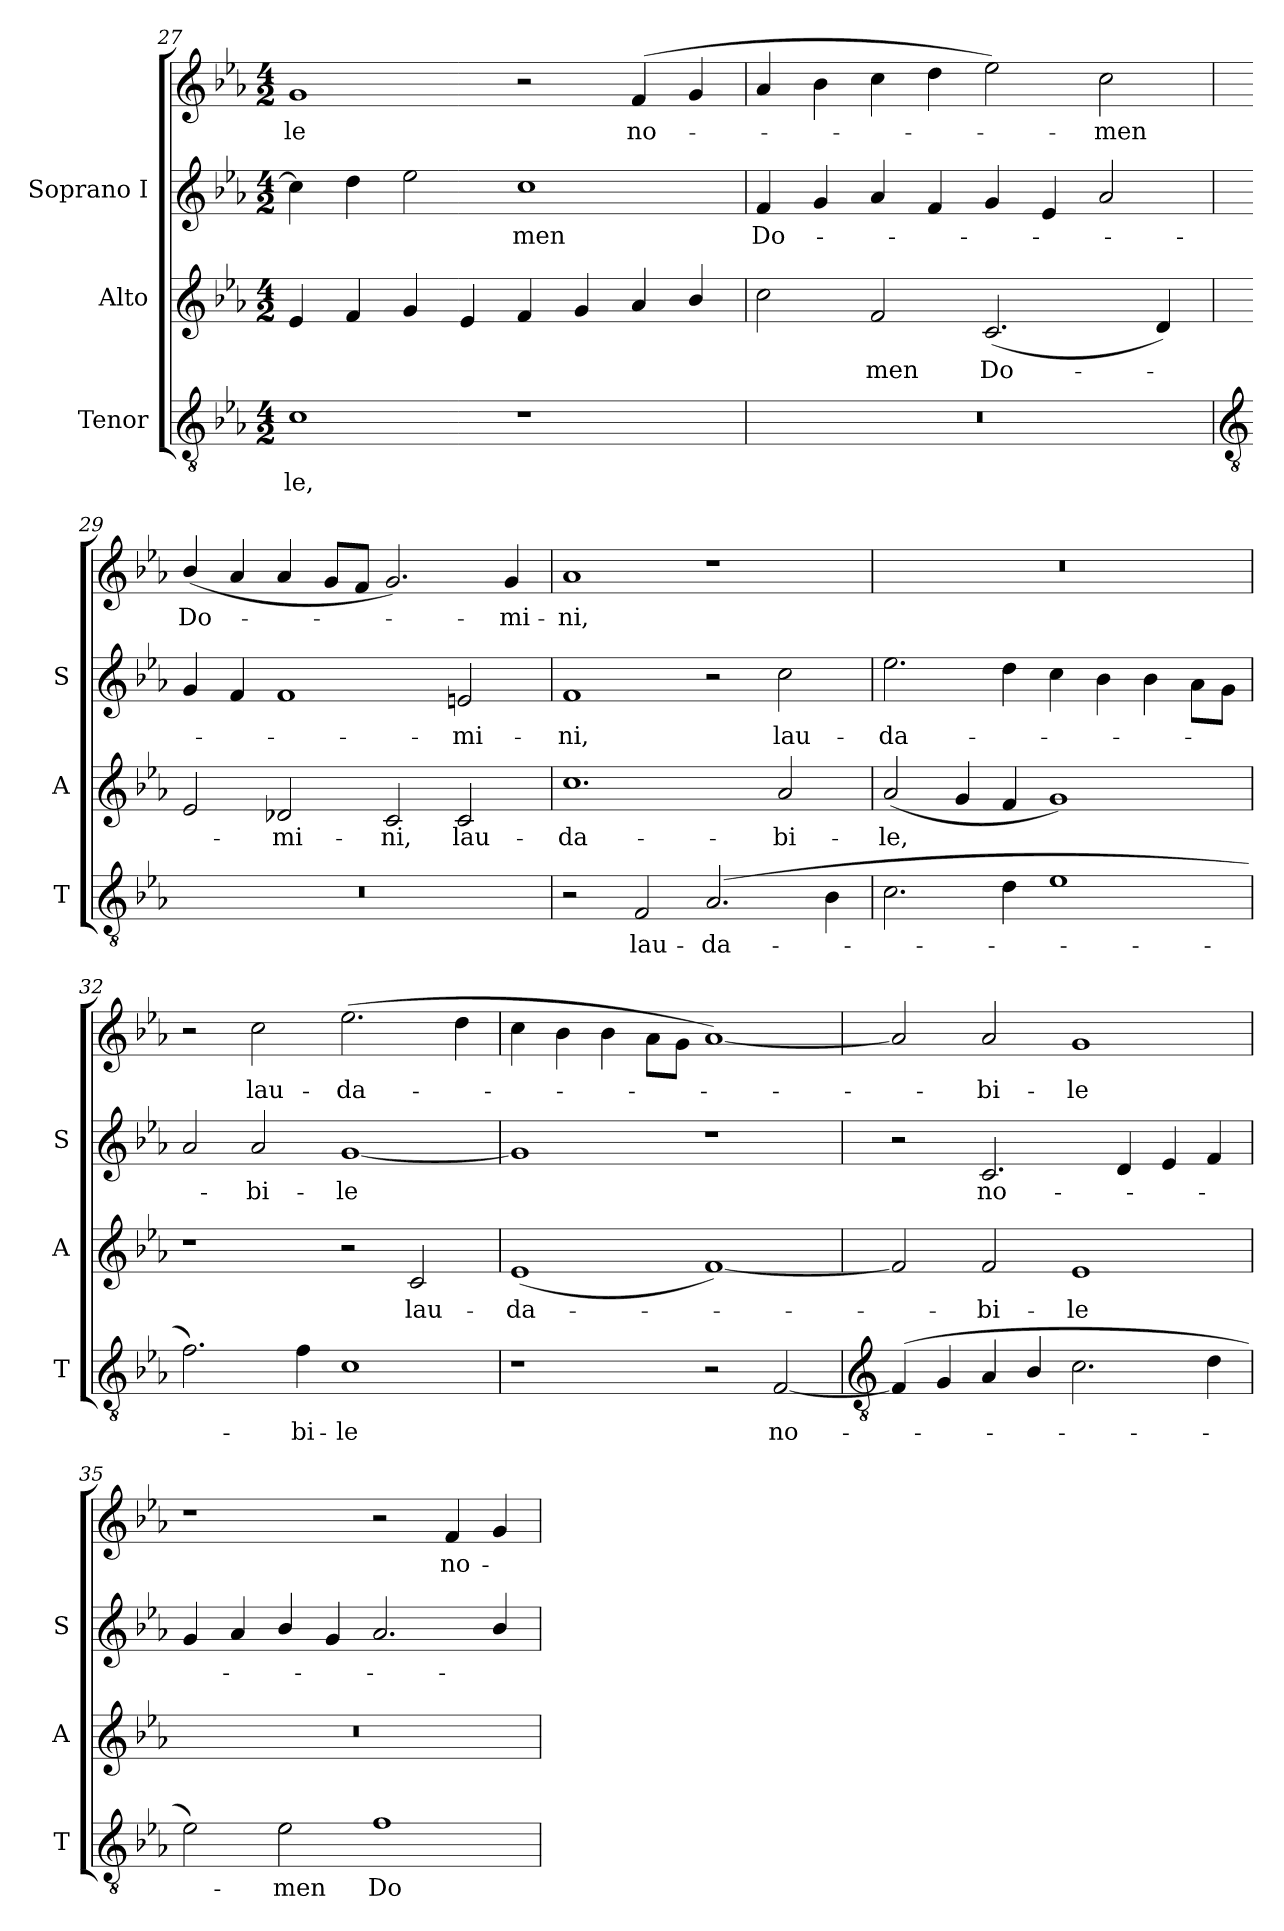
**kern	**text	**kern	**text	**kern	**text	**kern	**text
*part3	*part3	*part2	*part2	*part1	*part1	*part1	*part1
*staff4	*staff4	*staff3	*staff3	*staff2	*staff2	*staff1	*staff1
*I"Tenor	*	*I"Alto	*	*I"Soprano I	*	*	*
*I'T	*	*I'A	*	*I'S	*	*	*
*clefGv2	*	*clefG2	*	*clefG2	*	*clefG2	*
*k[b-e-a-]	*	*k[b-e-a-]	*	*k[b-e-a-]	*	*k[b-e-a-]	*
*E-:	*	*E-:	*	*E-:	*	*E-:	*
*M4/2	*	*M4/2	*	*M4/2	*	*M4/2	*
=27	=27	=27	=27	=27	=27	=27	=27
!	!LO:LY:b	!	!	!	!	!	!LO:LY:b
1c	-le,	4e-	.	4cc]	.	1g	le
.	.	4f	.	4dd	.	.	.
.	.	4g	.	2ee-	.	.	.
.	.	4e-	.	.	.	.	.
!	!	!	!	!	!LO:LY:b	!	!
1r	.	4f	.	1cc	men	2r	.
.	.	4g	.	.	.	.	.
!	!	!	!	!	!	!	!LO:LY:b
.	.	4a-	.	.	.	(>4f	no-
.	.	4b-/	.	.	.	4g	.
=28	=28	=28	=28	=28	=28	=28	=28
!	!	!	!	!	!LO:LY:b	!	!
0r	.	2cc	.	4f	Do-	4a-	.
.	.	.	.	4g	.	4b-	.
!	!	!	!LO:LY:b	!	!	!	!
.	.	2f	men	4a-	.	4cc	.
.	.	.	.	4f	.	4dd	.
!	!	!	!LO:LY:b	!	!	!	!
.	.	(<2.c	Do-	4g	.	2ee-)	.
.	.	.	.	4e-	.	.	.
!	!	!	!	!	!	!	!LO:LY:b
.	.	.	.	2a-	.	2cc	men
.	.	4d)	.	.	.	.	.
!!LO:LB:g=z
=29	=29	=29	=29	=29	=29	=29	=29
*clefGv2	*	*	*	*	*	*	*
!	!	!	!	!	!	!	!LO:LY:b
0r	.	2e-	.	4g	.	(<4b-/	Do-
.	.	.	.	4f	.	4a-	.
!	!	!	!LO:LY:b	!	!	!	!
.	.	2d-X	mi-	1f	.	4a-	.
.	.	.	.	.	.	8gL	.
.	.	.	.	.	.	8fJ	.
!	!	!	!LO:LY:b	!	!	!	!
.	.	2c	-ni,	.	.	2.g)	.
!	!	!	!LO:LY:b	!	!LO:LY:b	!	!
.	.	2c	lau-	2en	-mi-	.	.
!	!	!	!	!	!	!	!LO:LY:b
.	.	.	.	.	.	4g	mi-
=30	=30	=30	=30	=30	=30	=30	=30
!	!	!	!LO:LY:b	!	!LO:LY:b	!	!LO:LY:b
2r	.	1.cc	-da-	1f	ni,	1a-	-ni,
!	!LO:LY:b	!	!	!	!	!	!
2F	lau-	.	.	.	.	.	.
!	!LO:LY:b	!	!	!	!	!	!
(>2.A-	-da-	.	.	2r	.	1r	.
!	!	!	!LO:LY:b	!	!LO:LY:b	!	!
.	.	2a-	-bi-	2cc	lau-	.	.
4B-	.	.	.	.	.	.	.
=31	=31	=31	=31	=31	=31	=31	=31
!	!	!	!LO:LY:b	!	!LO:LY:b	!	!
2.c	.	(<2a-	-le,	2.ee-	-da-	0r	.
.	.	4g	.	.	.	.	.
4d	.	4f	.	4dd	.	.	.
1e-	.	1g)	.	4cc	.	.	.
.	.	.	.	4b-\	.	.	.
.	.	.	.	4b-\	.	.	.
.	.	.	.	8a-\L	.	.	.
.	.	.	.	8g\J	.	.	.
=32	=32	=32	=32	=32	=32	=32	=32
2.f)	.	1r	.	2a-	.	2r	.
!	!	!	!	!	!LO:LY:b	!	!LO:LY:b
.	.	.	.	2a-	bi-	2cc	lau-
!	!LO:LY:b	!	!	!	!	!	!
4f	bi-	.	.	.	.	.	.
!	!LO:LY:b	!	!	!	!LO:LY:b	!	!LO:LY:b
1c	-le	2r	.	[1g	-le	(>2.ee-	-da-
!	!	!	!LO:LY:b	!	!	!	!
.	.	2c	lau-	.	.	.	.
.	.	.	.	.	.	4dd	.
=33	=33	=33	=33	=33	=33	=33	=33
!	!	!	!LO:LY:b	!	!	!	!
1r	.	(<1e-	-da-	1g]	.	4cc	.
.	.	.	.	.	.	4b-	.
.	.	.	.	.	.	4b-	.
.	.	.	.	.	.	8a-\L	.
.	.	.	.	.	.	8g\J	.
2r	.	[1f)	.	1r	.	[1a-)	.
!	!LO:LY:b	!	!	!	!	!	!
[2F	no-	.	.	.	.	.	.
!!LO:LB:g=z
=34	=34	=34	=34	=34	=34	=34	=34
*clefGv2	*	*	*	*	*	*	*
(<4F]	.	2f]	.	2r	.	2a-]	.
4G	.	.	.	.	.	.	.
!	!	!	!LO:LY:b	!	!LO:LY:b	!	!LO:LY:b
4A-	.	2f	bi-	2.c	no-	2a-	bi-
4B-/	.	.	.	.	.	.	.
!	!	!	!LO:LY:b	!	!	!	!LO:LY:b
2.c	.	1e-	-le	.	.	1g	-le
.	.	.	.	4d	.	.	.
.	.	.	.	4e-	.	.	.
4d	.	.	.	4f	.	.	.
=35	=35	=35	=35	=35	=35	=35	=35
2e-)	.	0r	.	4g	.	1r	.
.	.	.	.	4a-	.	.	.
!	!LO:LY:b	!	!	!	!	!	!
2e-	men	.	.	4b-/	.	.	.
.	.	.	.	4g	.	.	.
!	!LO:LY:b	!	!	!	!	!	!
1f	Do-	.	.	2.a-	.	2r	.
!	!	!	!	!	!	!	!LO:LY:b
.	.	.	.	.	.	4f	no-
.	.	.	.	4b-/	.	4g	.
=	=	=	=	=	=	=	=
*-	*-	*-	*-	*-	*-	*-	*-
